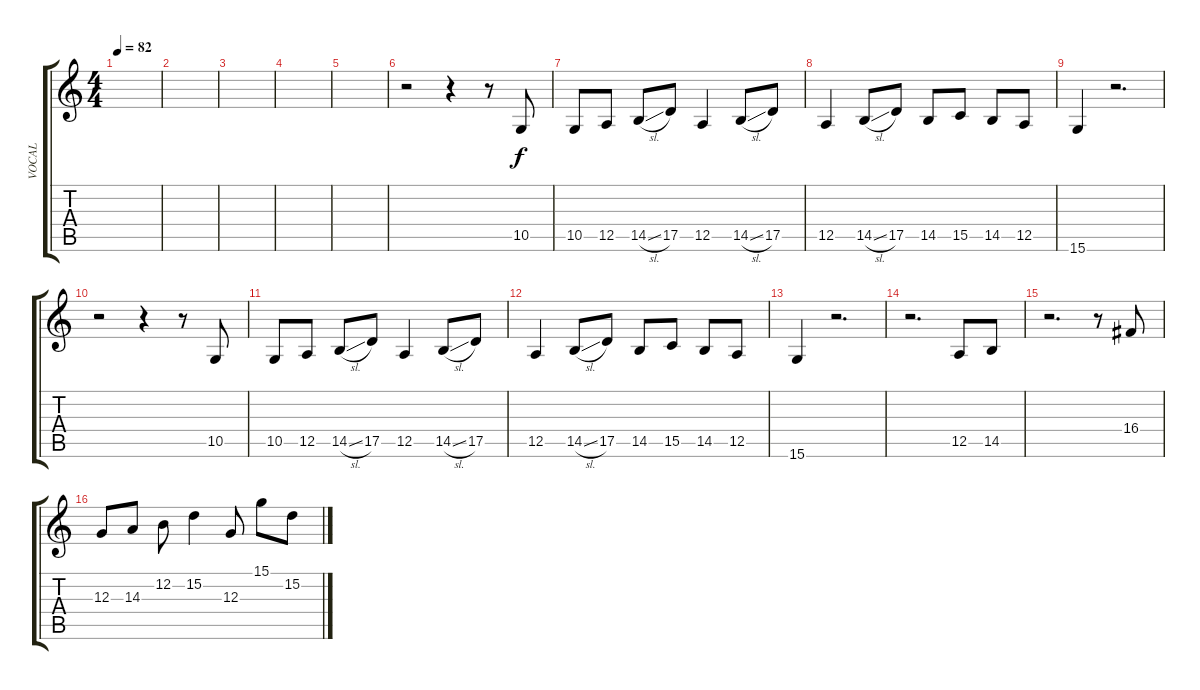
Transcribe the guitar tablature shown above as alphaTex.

\track ("VOCAL" "VOCAL") {instrument harmonica}
\staff {score tabs}
\tuning (E4 B3 G3 D3 A2 E2) {hide}
\ts (4 4)
\tempo 82
\clef g2
\ks c
|
|
|
|
|
r.2 r.4 r.8 10.5.8 |
10.5.8 12.5.8 14.5{sl}.8 17.5.8 12.5.4 14.5{sl}.8 17.5.8 |
12.5.4 14.5{sl}.8 17.5.8 14.5.8 15.5.8 14.5.8 12.5.8 |
15.6.4 r.2{d} |
r.2 r.4 r.8 10.5.8 |
10.5.8 12.5.8 14.5{sl}.8 17.5.8 12.5.4 14.5{sl}.8 17.5.8 |
12.5.4 14.5{sl}.8 17.5.8 14.5.8 15.5.8 14.5.8 12.5.8 |
15.6.4 r.2{d} |
r.2{d} 12.5.8 14.5.8 |
r.2{d} r.8 16.4.8 |
12.3.8 14.3.8 12.2.8 15.2.4 12.3.8 15.1.8 15.2.8
